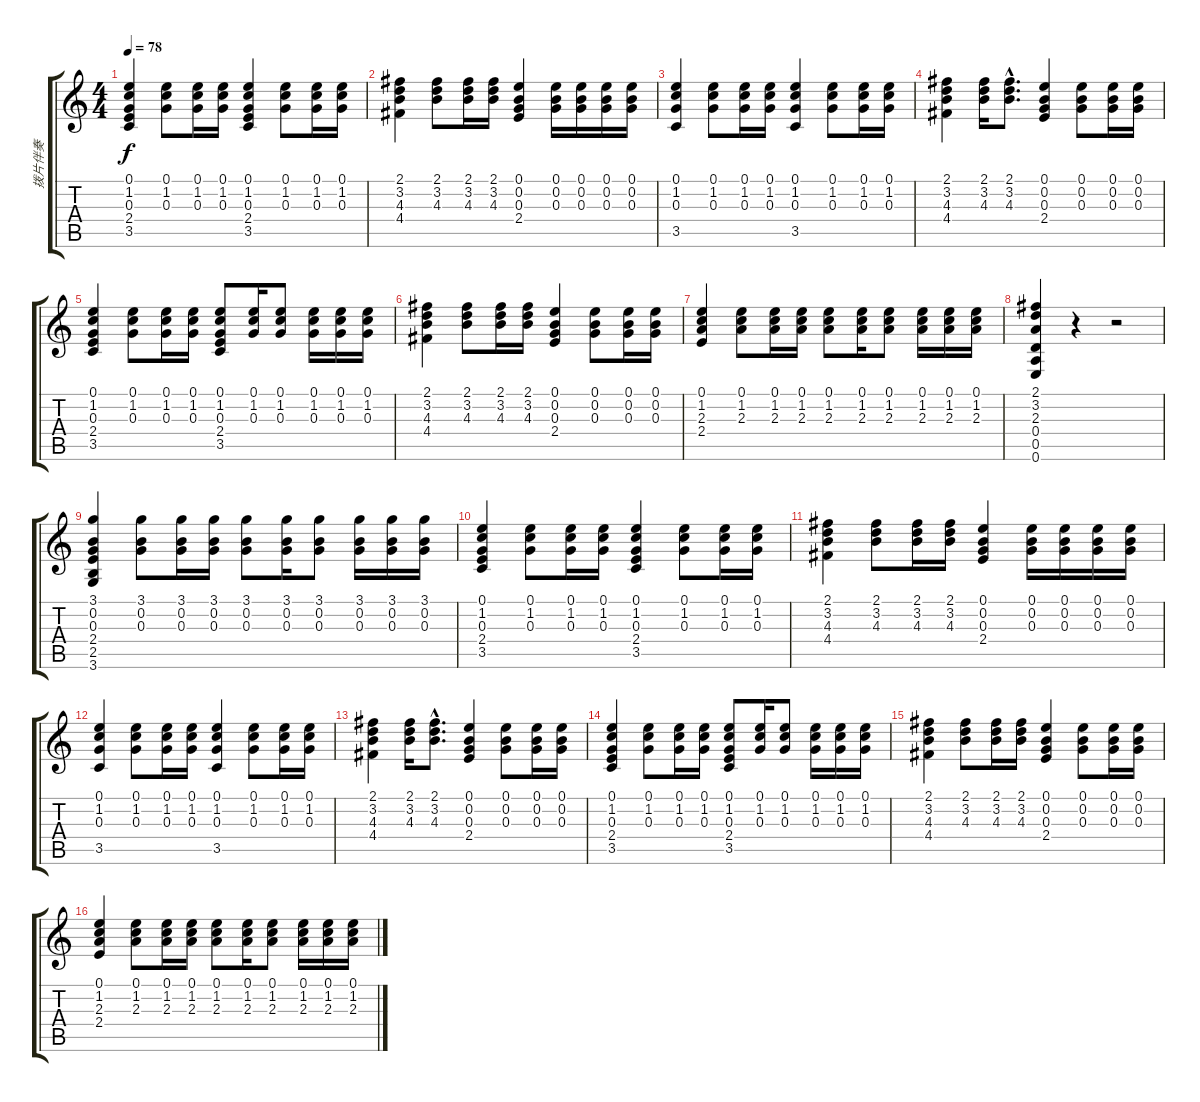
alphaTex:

\track ("拨片伴奏" "拨片伴奏") {instrument electricguitarjazz}
\staff {score tabs}
\tuning (E4 B3 G3 D3 A2 E2) {hide}
\ts (4 4)
\tempo 78
\clef g2
\ks c
(0.1 1.2 0.3 2.4 3.5).4{dy f} (0.1 1.2 0.3).8 (0.1 1.2 0.3).16 (0.1 1.2 0.3).16 (0.1 1.2 0.3 2.4 3.5).4 (0.1 1.2 0.3).8 (0.1 1.2 0.3).16 (0.1 1.2 0.3).16 |
(2.1 3.2 4.3 4.4).4 (2.1 3.2 4.3).8 (2.1 3.2 4.3).16 (2.1 3.2 4.3).16 (0.1 0.2 0.3 2.4).4 (0.1 0.2 0.3).16 (0.1 0.2 0.3).16 (0.1 0.2 0.3).16 (0.1 0.2 0.3).16 |
(0.1 1.2 0.3 3.5).4 (0.1 1.2 0.3).8 (0.1 1.2 0.3).16 (0.1 1.2 0.3).16 (0.1 1.2 0.3 3.5).4 (0.1 1.2 0.3).8 (0.1 1.2 0.3).16 (0.1 1.2 0.3).16 |
(2.1 3.2 4.3 4.4).4 (2.1 3.2 4.3).16 (2.1{hac} 3.2{hac} 4.3{hac}).8{d} (0.1 0.2 0.3 2.4).4 (0.1 0.2 0.3).8 (0.1 0.2 0.3).16 (0.1 0.2 0.3).16 |
(0.1 1.2 0.3 2.4 3.5).4 (0.1 1.2 0.3).8 (0.1 1.2 0.3).16 (0.1 1.2 0.3).16 (0.1 1.2 0.3 2.4 3.5).8 (0.1 1.2 0.3).16 (0.1 1.2 0.3).8 (0.1 1.2 0.3).16 (0.1 1.2 0.3).16 (0.1 1.2 0.3).16 |
(2.1 3.2 4.3 4.4).4 (2.1 3.2 4.3).8 (2.1 3.2 4.3).16 (2.1 3.2 4.3).16 (0.1 0.2 0.3 2.4).4 (0.1 0.2 0.3).8 (0.1 0.2 0.3).16 (0.1 0.2 0.3).16 |
(0.1 1.2 2.3 2.4).4 (0.1 1.2 2.3).8 (0.1 1.2 2.3).16 (0.1 1.2 2.3).16 (0.1 1.2 2.3).8 (0.1 1.2 2.3).16 (0.1 1.2 2.3).8 (0.1 1.2 2.3).16 (0.1 1.2 2.3).16 (0.1 1.2 2.3).16 |
(2.1 3.2 2.3 0.4 0.5 0.6).4 r.4 r.2 |
(3.1 0.2 0.3 2.4 2.5 3.6).4 (3.1 0.2 0.3).8 (3.1 0.2 0.3).16 (3.1 0.2 0.3).16 (3.1 0.2 0.3).8 (3.1 0.2 0.3).16 (3.1 0.2 0.3).8 (3.1 0.2 0.3).16 (3.1 0.2 0.3).16 (3.1 0.2 0.3).16 |
(0.1 1.2 0.3 2.4 3.5).4 (0.1 1.2 0.3).8 (0.1 1.2 0.3).16 (0.1 1.2 0.3).16 (0.1 1.2 0.3 2.4 3.5).4 (0.1 1.2 0.3).8 (0.1 1.2 0.3).16 (0.1 1.2 0.3).16 |
(2.1 3.2 4.3 4.4).4 (2.1 3.2 4.3).8 (2.1 3.2 4.3).16 (2.1 3.2 4.3).16 (0.1 0.2 0.3 2.4).4 (0.1 0.2 0.3).16 (0.1 0.2 0.3).16 (0.1 0.2 0.3).16 (0.1 0.2 0.3).16 |
(0.1 1.2 0.3 3.5).4 (0.1 1.2 0.3).8 (0.1 1.2 0.3).16 (0.1 1.2 0.3).16 (0.1 1.2 0.3 3.5).4 (0.1 1.2 0.3).8 (0.1 1.2 0.3).16 (0.1 1.2 0.3).16 |
(2.1 3.2 4.3 4.4).4 (2.1 3.2 4.3).16 (2.1{hac} 3.2{hac} 4.3{hac}).8{d} (0.1 0.2 0.3 2.4).4 (0.1 0.2 0.3).8 (0.1 0.2 0.3).16 (0.1 0.2 0.3).16 |
(0.1 1.2 0.3 2.4 3.5).4 (0.1 1.2 0.3).8 (0.1 1.2 0.3).16 (0.1 1.2 0.3).16 (0.1 1.2 0.3 2.4 3.5).8 (0.1 1.2 0.3).16 (0.1 1.2 0.3).8 (0.1 1.2 0.3).16 (0.1 1.2 0.3).16 (0.1 1.2 0.3).16 |
(2.1 3.2 4.3 4.4).4 (2.1 3.2 4.3).8 (2.1 3.2 4.3).16 (2.1 3.2 4.3).16 (0.1 0.2 0.3 2.4).4 (0.1 0.2 0.3).8 (0.1 0.2 0.3).16 (0.1 0.2 0.3).16 |
(0.1 1.2 2.3 2.4).4 (0.1 1.2 2.3).8 (0.1 1.2 2.3).16 (0.1 1.2 2.3).16 (0.1 1.2 2.3).8 (0.1 1.2 2.3).16 (0.1 1.2 2.3).8 (0.1 1.2 2.3).16 (0.1 1.2 2.3).16 (0.1 1.2 2.3).16
